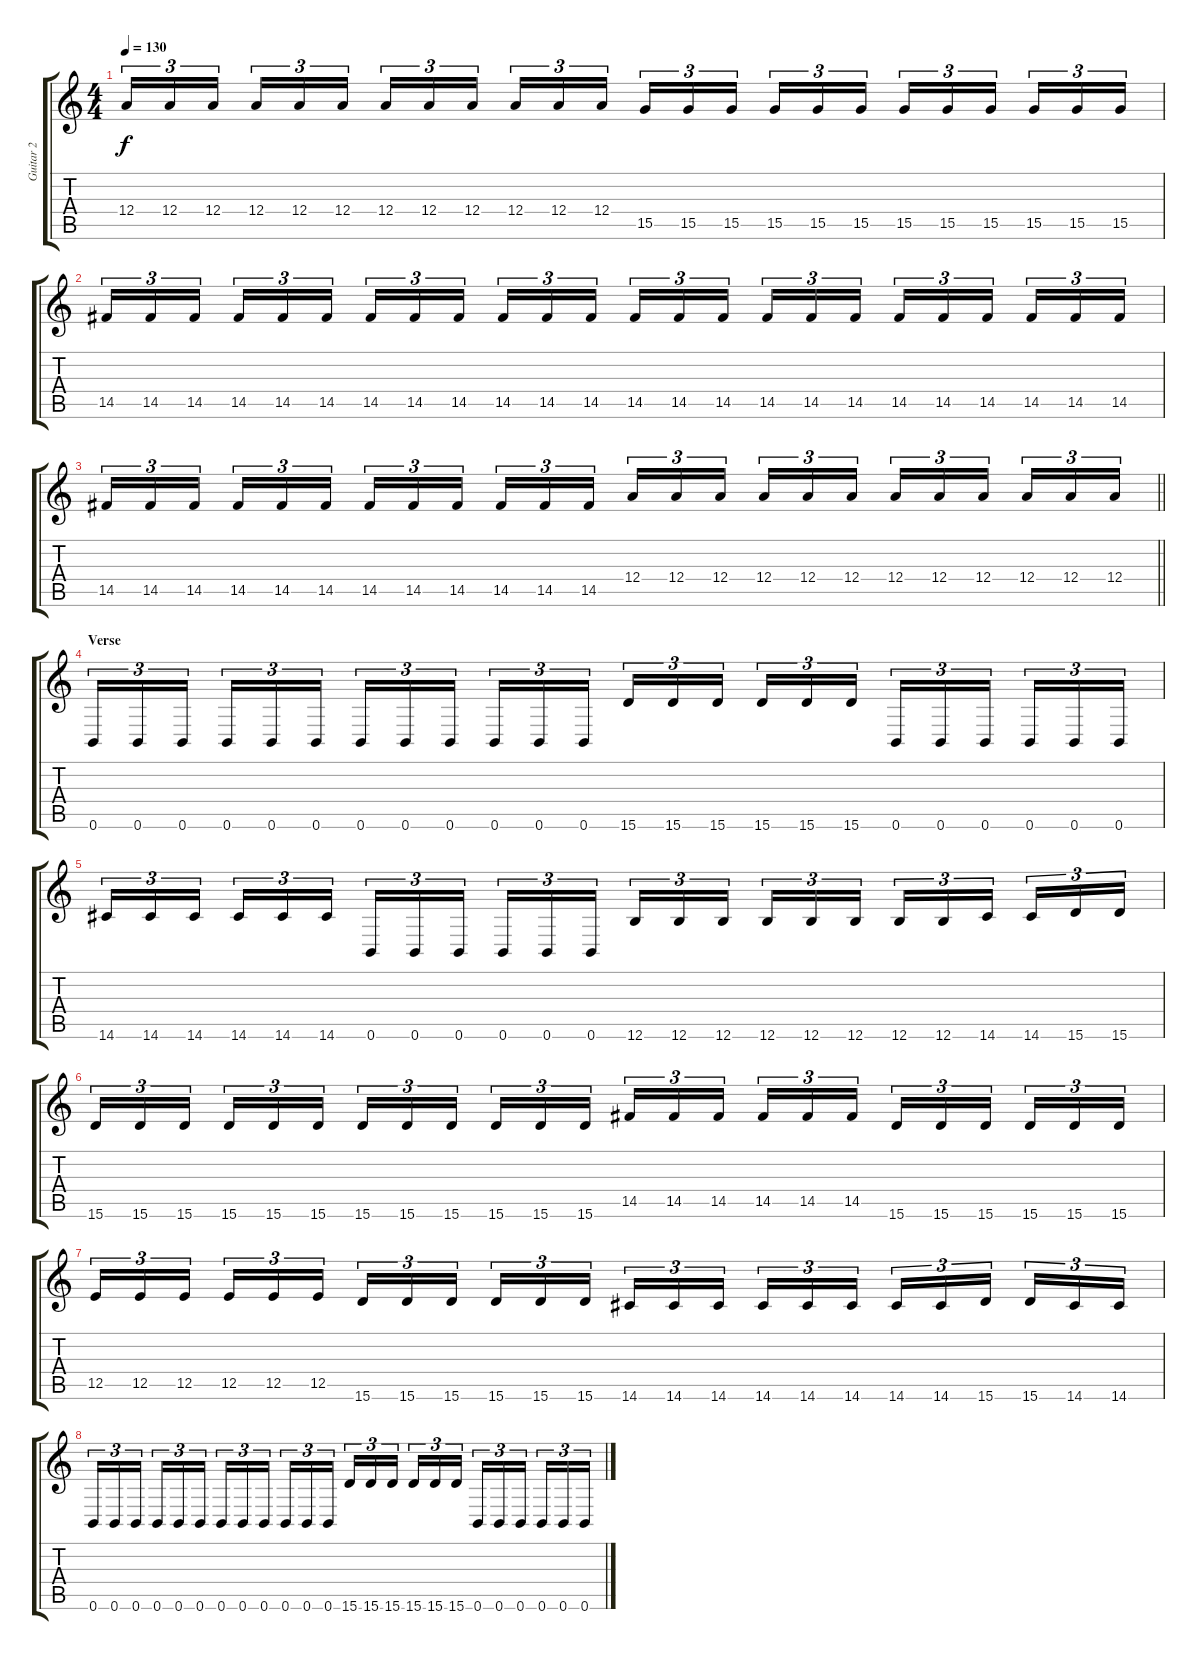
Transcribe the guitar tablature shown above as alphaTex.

\track ("Guitar 2" "Guitar 2") {instrument overdrivenguitar}
\staff {score tabs}
\tuning (B3 Gb3 D3 A2 E2 B1) {hide}
\ts (4 4)
\tempo 130
\clef g2
\ks c
12.4.16{tu (3 2) dy f} 12.4.16{tu (3 2)} 12.4.16{tu (3 2) beam splitsecondary} 12.4.16{tu (3 2)} 12.4.16{tu (3 2)} 12.4.16{tu (3 2)} 12.4.16{tu (3 2)} 12.4.16{tu (3 2)} 12.4.16{tu (3 2) beam splitsecondary} 12.4.16{tu (3 2)} 12.4.16{tu (3 2)} 12.4.16{tu (3 2)} 15.5.16{tu (3 2)} 15.5.16{tu (3 2)} 15.5.16{tu (3 2) beam splitsecondary} 15.5.16{tu (3 2)} 15.5.16{tu (3 2)} 15.5.16{tu (3 2)} 15.5.16{tu (3 2)} 15.5.16{tu (3 2)} 15.5.16{tu (3 2) beam splitsecondary} 15.5.16{tu (3 2)} 15.5.16{tu (3 2)} 15.5.16{tu (3 2)} |
14.5.16{tu (3 2)} 14.5.16{tu (3 2)} 14.5.16{tu (3 2) beam splitsecondary} 14.5.16{tu (3 2)} 14.5.16{tu (3 2)} 14.5.16{tu (3 2)} 14.5.16{tu (3 2)} 14.5.16{tu (3 2)} 14.5.16{tu (3 2) beam splitsecondary} 14.5.16{tu (3 2)} 14.5.16{tu (3 2)} 14.5.16{tu (3 2)} 14.5.16{tu (3 2)} 14.5.16{tu (3 2)} 14.5.16{tu (3 2) beam splitsecondary} 14.5.16{tu (3 2)} 14.5.16{tu (3 2)} 14.5.16{tu (3 2)} 14.5.16{tu (3 2)} 14.5.16{tu (3 2)} 14.5.16{tu (3 2) beam splitsecondary} 14.5.16{tu (3 2)} 14.5.16{tu (3 2)} 14.5.16{tu (3 2)} |
\barLineRight lightlight
14.5.16{tu (3 2)} 14.5.16{tu (3 2)} 14.5.16{tu (3 2) beam splitsecondary} 14.5.16{tu (3 2)} 14.5.16{tu (3 2)} 14.5.16{tu (3 2)} 14.5.16{tu (3 2)} 14.5.16{tu (3 2)} 14.5.16{tu (3 2) beam splitsecondary} 14.5.16{tu (3 2)} 14.5.16{tu (3 2)} 14.5.16{tu (3 2)} 12.4.16{tu (3 2)} 12.4.16{tu (3 2)} 12.4.16{tu (3 2) beam splitsecondary} 12.4.16{tu (3 2)} 12.4.16{tu (3 2)} 12.4.16{tu (3 2)} 12.4.16{tu (3 2)} 12.4.16{tu (3 2)} 12.4.16{tu (3 2) beam splitsecondary} 12.4.16{tu (3 2)} 12.4.16{tu (3 2)} 12.4.16{tu (3 2)} |
\section ("" "Verse")
0.6.16{tu (3 2)} 0.6.16{tu (3 2)} 0.6.16{tu (3 2) beam splitsecondary} 0.6.16{tu (3 2)} 0.6.16{tu (3 2)} 0.6.16{tu (3 2)} 0.6.16{tu (3 2)} 0.6.16{tu (3 2)} 0.6.16{tu (3 2) beam splitsecondary} 0.6.16{tu (3 2)} 0.6.16{tu (3 2)} 0.6.16{tu (3 2)} 15.6.16{tu (3 2)} 15.6.16{tu (3 2)} 15.6.16{tu (3 2) beam splitsecondary} 15.6.16{tu (3 2)} 15.6.16{tu (3 2)} 15.6.16{tu (3 2)} 0.6.16{tu (3 2)} 0.6.16{tu (3 2)} 0.6.16{tu (3 2) beam splitsecondary} 0.6.16{tu (3 2)} 0.6.16{tu (3 2)} 0.6.16{tu (3 2)} |
14.6.16{tu (3 2)} 14.6.16{tu (3 2)} 14.6.16{tu (3 2) beam splitsecondary} 14.6.16{tu (3 2)} 14.6.16{tu (3 2)} 14.6.16{tu (3 2)} 0.6.16{tu (3 2)} 0.6.16{tu (3 2)} 0.6.16{tu (3 2) beam splitsecondary} 0.6.16{tu (3 2)} 0.6.16{tu (3 2)} 0.6.16{tu (3 2)} 12.6.16{tu (3 2)} 12.6.16{tu (3 2)} 12.6.16{tu (3 2) beam splitsecondary} 12.6.16{tu (3 2)} 12.6.16{tu (3 2)} 12.6.16{tu (3 2)} 12.6.16{tu (3 2)} 12.6.16{tu (3 2)} 14.6.16{tu (3 2) beam splitsecondary} 14.6.16{tu (3 2)} 15.6.16{tu (3 2)} 15.6.16{tu (3 2)} |
15.6.16{tu (3 2)} 15.6.16{tu (3 2)} 15.6.16{tu (3 2) beam splitsecondary} 15.6.16{tu (3 2)} 15.6.16{tu (3 2)} 15.6.16{tu (3 2)} 15.6.16{tu (3 2)} 15.6.16{tu (3 2)} 15.6.16{tu (3 2) beam splitsecondary} 15.6.16{tu (3 2)} 15.6.16{tu (3 2)} 15.6.16{tu (3 2)} 14.5.16{tu (3 2)} 14.5.16{tu (3 2)} 14.5.16{tu (3 2) beam splitsecondary} 14.5.16{tu (3 2)} 14.5.16{tu (3 2)} 14.5.16{tu (3 2)} 15.6.16{tu (3 2)} 15.6.16{tu (3 2)} 15.6.16{tu (3 2) beam splitsecondary} 15.6.16{tu (3 2)} 15.6.16{tu (3 2)} 15.6.16{tu (3 2)} |
12.5.16{tu (3 2)} 12.5.16{tu (3 2)} 12.5.16{tu (3 2) beam splitsecondary} 12.5.16{tu (3 2)} 12.5.16{tu (3 2)} 12.5.16{tu (3 2)} 15.6.16{tu (3 2)} 15.6.16{tu (3 2)} 15.6.16{tu (3 2) beam splitsecondary} 15.6.16{tu (3 2)} 15.6.16{tu (3 2)} 15.6.16{tu (3 2)} 14.6.16{tu (3 2)} 14.6.16{tu (3 2)} 14.6.16{tu (3 2) beam splitsecondary} 14.6.16{tu (3 2)} 14.6.16{tu (3 2)} 14.6.16{tu (3 2)} 14.6.16{tu (3 2)} 14.6.16{tu (3 2)} 15.6.16{tu (3 2) beam splitsecondary} 15.6.16{tu (3 2)} 14.6.16{tu (3 2)} 14.6.16{tu (3 2)} |
0.6.16{tu (3 2)} 0.6.16{tu (3 2)} 0.6.16{tu (3 2) beam splitsecondary} 0.6.16{tu (3 2)} 0.6.16{tu (3 2)} 0.6.16{tu (3 2)} 0.6.16{tu (3 2)} 0.6.16{tu (3 2)} 0.6.16{tu (3 2) beam splitsecondary} 0.6.16{tu (3 2)} 0.6.16{tu (3 2)} 0.6.16{tu (3 2)} 15.6.16{tu (3 2)} 15.6.16{tu (3 2)} 15.6.16{tu (3 2) beam splitsecondary} 15.6.16{tu (3 2)} 15.6.16{tu (3 2)} 15.6.16{tu (3 2)} 0.6.16{tu (3 2)} 0.6.16{tu (3 2)} 0.6.16{tu (3 2) beam splitsecondary} 0.6.16{tu (3 2)} 0.6.16{tu (3 2)} 0.6.16{tu (3 2)}
